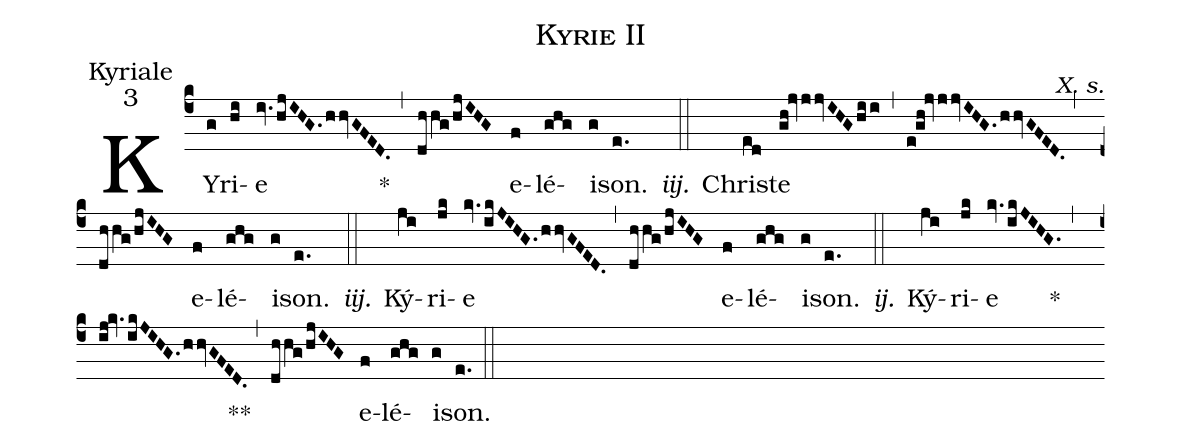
name:Kyrie II;
office-part:Kyriale;
mode:3;
commentary:X. s.;
%%
(c4) KY(g)ri(hi)e(iv.hjIHG.hhvGFED.) *(,) (dhhg/hjIHG) e(f)lé(ghg)i(g)son.(e.) <i>iij.</i>(::)

Chri(ed)ste(gh!jvjjvIHGhii) (,) (e!gh!jvjjvIHG.hhvGFED.) (,) (dhhg/hjIHG) e(f)lé(ghg)i(g)son.(e.) <i>iij.</i>(::)

Ký(ji)ri(jk)e(kv.ikJIHG.hhvGFED.) (,) (dhhg/hjIHG) e(f)lé(ghg)i(g)son.(e.) <i>ij.</i>(::)
Ký(ji)ri(jk)e(kv.ikJIHG.) *(,) (ij!kv.ikJIHG.hhvGFED.) **(,) (dhhg/hjIHG) e(f)lé(ghg)i(g)son.(e.) (::)
